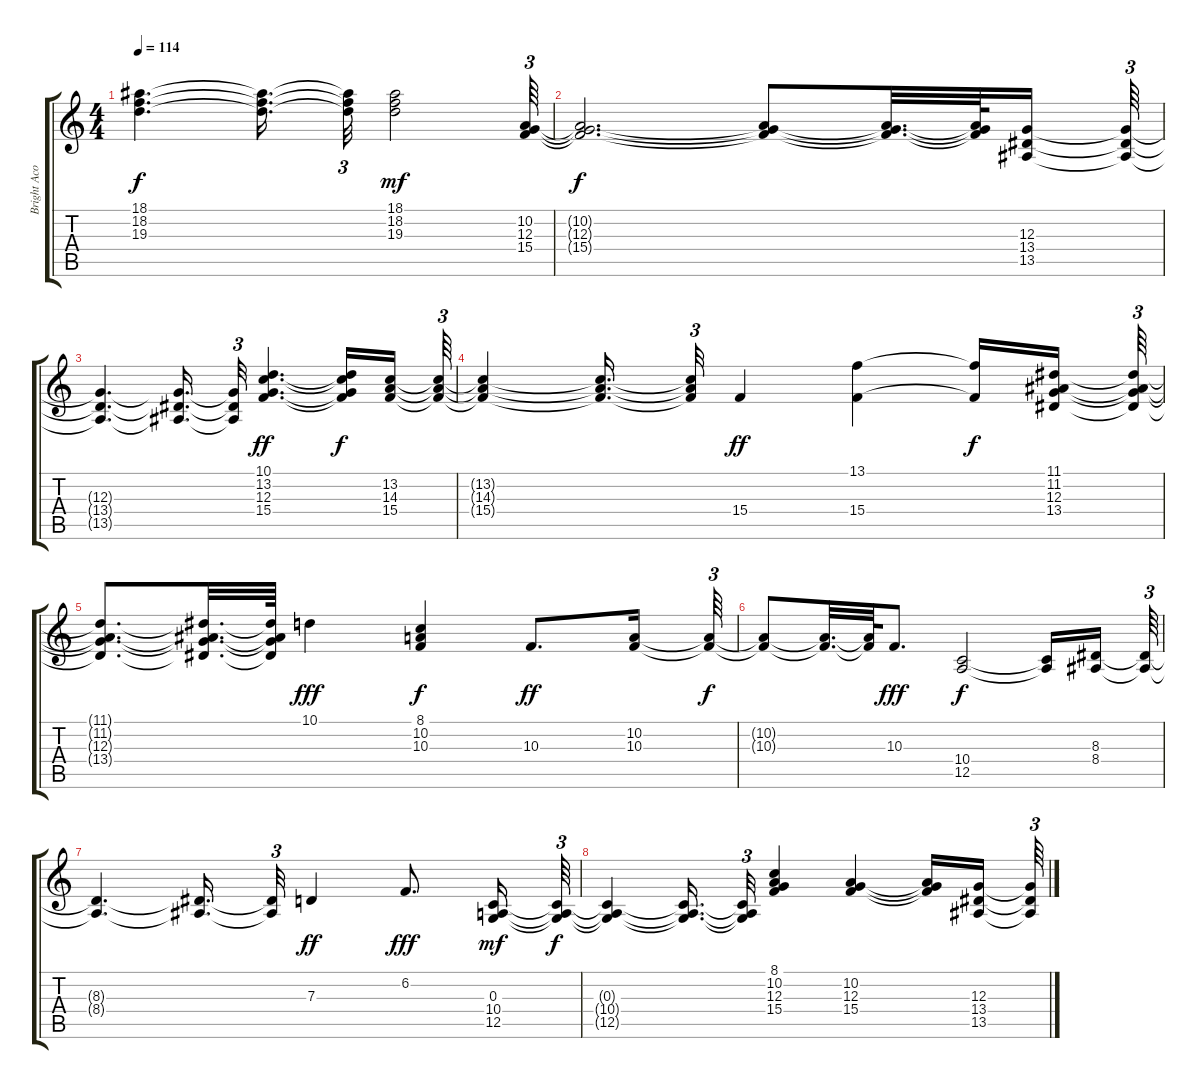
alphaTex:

\track ("Bright Acoustic Piano" "Bright Aco") {instrument brightacousticpiano}
\staff {score tabs}
\tuning (E4 B3 G3 D3 A2 E2) {hide}
\ts (4 4)
\tempo 114
\clef g2
\ks c
(18.1{t} 18.2{t} 19.3{t}).4{d dy f} (18.1{t} 18.2{t} 19.3{t}).16{d} (18.1{t} 18.2{t} 19.3{t}).32{tu (3 2)} (18.1 18.2 19.3).2{dy mf} (10.2 12.3 15.4).64{tu (3 2)} |
(10.2{t} 12.3{t} 15.4{t}).2{d dy f} (10.2{t} 12.3{t} 15.4{t}).8 (10.2{t} 12.3{t} 15.4{t}).32{d} (10.2{t} 12.3{t} 15.4{t}).64 (12.3 13.4 13.5).16 (12.3{t} 13.4{t} 13.5{t}).64{tu (3 2)} |
(12.3{t} 13.4{t} 13.5{t}).4{d} (12.3{t} 13.4{t} 13.5{t}).16{d} (12.3{t} 13.4{t} 13.5{t}).32{tu (3 2)} (10.1 13.2 12.3 15.4).4{d dy ff} (10.1{t} 13.2{t} 12.3{t} 15.4{t}).16{dy f} (13.2 14.3 15.4).16 (13.2{t} 14.3{t} 15.4{t}).64{tu (3 2)} |
(13.2{t} 14.3{t} 15.4{t}).4 (13.2{t} 14.3{t} 15.4{t}).16{d} (13.2{t} 14.3{t} 15.4{t}).32{tu (3 2)} 15.4.4{dy ff} (13.1 15.4).4 (13.1{t} 15.4{t}).16{dy f} (11.1 11.2 12.3 13.4).16 (11.1{t} 11.2{t} 12.3{t} 13.4{t}).64{tu (3 2)} |
(11.1{t} 11.2{t} 12.3{t} 13.4{t}).8{d} (11.1{t} 11.2{t} 12.3{t} 13.4{t}).32{d} (11.1{t} 11.2{t} 12.3{t} 13.4{t}).64 10.1.4{dy fff} (8.1 10.2 10.3).4{dy f} 10.3.8{d dy ff} (10.2 10.3).16 (10.2{t} 10.3{t}).64{tu (3 2) dy f} |
(10.2{t} 10.3{t}).8 (10.2{t} 10.3{t}).32{d} (10.2{t} 10.3{t}).64 10.3.8{d dy fff} (10.4 12.5).2{dy f} (10.4{t} 12.5{t}).16 (8.3 8.4).16 (8.3{t} 8.4{t}).64{tu (3 2)} |
(8.3{t} 8.4{t}).4{d} (8.3{t} 8.4{t}).16{d} (8.3{t} 8.4{t}).32{tu (3 2)} 7.3.4{dy ff} 6.2.8{d dy fff} (0.3 10.4 12.5).16{dy mf} (0.3{t} 10.4{t} 12.5{t}).64{tu (3 2) dy f} |
(0.3{t} 10.4{t} 12.5{t}).4 (0.3{t} 10.4{t} 12.5{t}).16{d} (0.3{t} 10.4{t} 12.5{t}).32{tu (3 2)} (8.1 10.2 12.3 15.4).4 (10.2 12.3 15.4).4 (10.2{t} 12.3{t} 15.4{t}).16 (12.3 13.4 13.5).16 (12.3{t} 13.4{t} 13.5{t}).64{tu (3 2)}
